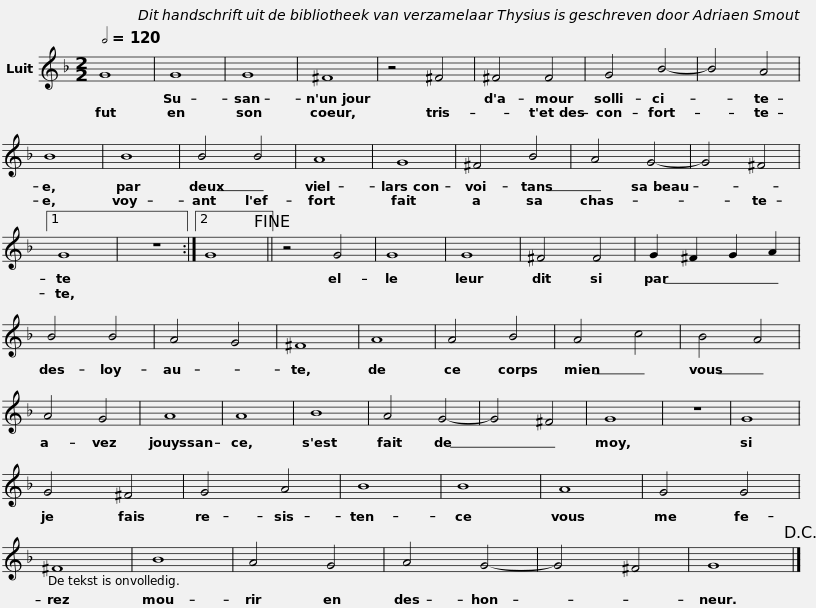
X:1
L:1/8
Q:1/2=120
M:2/2
I:linebreak $
K:F
U:s=!stemless!
V:1 treble
V:1
 sG8 | sG8 | sG8 | s^F8 | z4 ^F4 | %5
 ^F4 F4 | G4 B4- | B4 A4 | sB8 |$ sB8 | %10
 B4 B4 | sA8 | sG8 | ^F4 B4 | A4 G4- | %15
 G4 ^F4 |1 sG8 | z8 :|2 sG8!fine! ||$ z4 G4 | %20
 sG8 | sG8 | ^F4 F4 | G2 ^F2 G2 A2 | B4 B4 | %25
 A4 G4 | s^F8 | sA8 |$ A4 B4 | A4 c4 | %30
 B4 A4 | A4 G4 | sA8 | sA8 | sB8 | %35
 A4 G4- | G4 ^F4 | sG8 |$ z8 | sG8 | %40
 G4 ^F4 | G4 A4 | sB8 | sB8 | sA8 | %45
 G4 G4 |$ s^F8 | sB8 | A4 G4 | A4 G4- | %50
 G4 ^F4 | sG8!D.C.! |] %52
